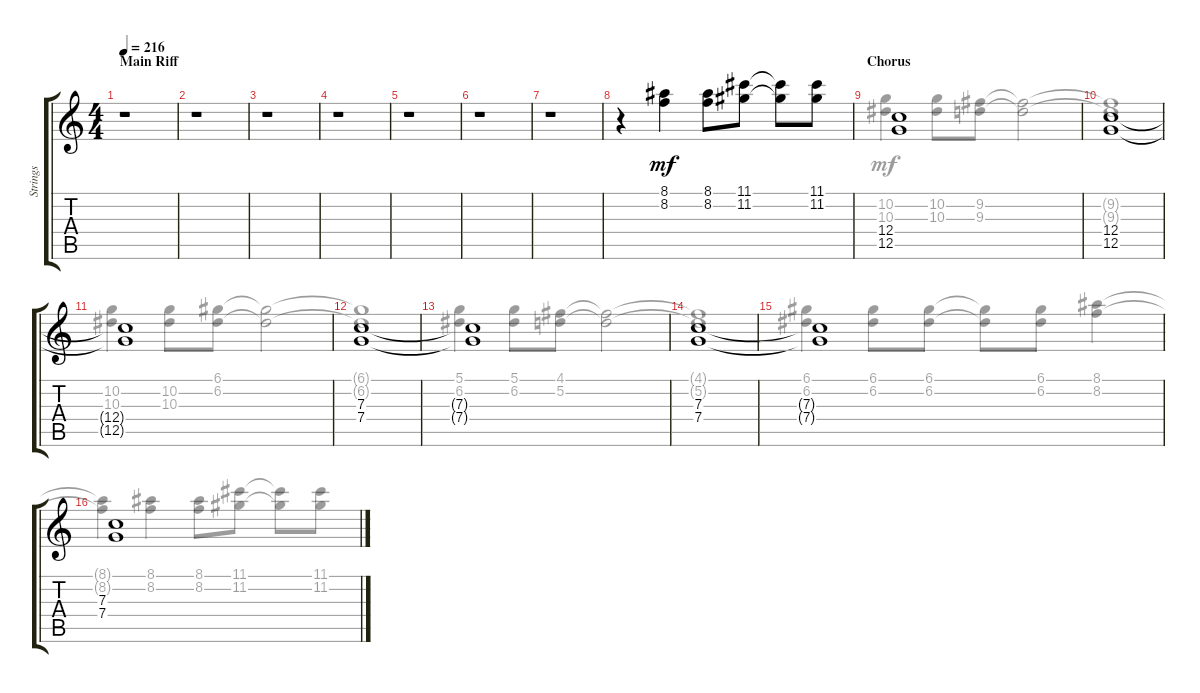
\track ("Strings" "Strings") {instrument electricguitarclean}
\staff {score tabs}
\tuning (D4 A3 F3 C3 G2 C2) {hide}
\voice
\ts (4 4)
\section ("" "Main Riff")
\tempo 216
\clef g2
\ks aminor
r.1{dy mf} |
r.1 |
r.1 |
r.1 |
r.1 |
r.1 |
r.1 |
r.4 (8.1 8.2).4 (8.1 8.2).8 (11.1 11.2).8 (11.1{t} 11.2{t}).8 (11.1 11.2).8 |
\section ("" "Chorus")
(12.4 12.5).1 |
(12.4 12.5).1 |
(12.4{t} 12.5{t}).1 |
(7.3 7.4).1 |
(7.3{t} 7.4{t}).1 |
(7.3 7.4).1 |
(7.3{t} 7.4{t}).1 |
(7.3 7.4).1
\voice
\clef g2
\ottava regular
\simile none
\ks aminor
|
|
|
|
|
|
|
|
(10.2 10.3).4 (10.2 10.3).8 (9.2 9.3).8 (9.2{t} 9.3{t}).2 |
(9.2{t} 9.3{t}).1 |
(10.2 10.3).4 (10.2 10.3).8 (6.1 6.2).8 (6.1{t} 6.2{t}).2 |
(6.1{t} 6.2{t}).1 |
(5.1 6.2).4 (5.1 6.2).8 (4.1 5.2).8 (4.1{t} 5.2{t}).2 |
(4.1{t} 5.2{t}).1 |
(6.1 6.2).4 (6.1 6.2).8 (6.1 6.2).8 (6.1{t} 6.2{t}).8 (6.1 6.2).8 (8.1 8.2).4 |
(8.1{t} 8.2{t}).4 (8.1 8.2).4 (8.1 8.2).8 (11.1 11.2).8 (11.1{t} 11.2{t}).8 (11.1 11.2).8
